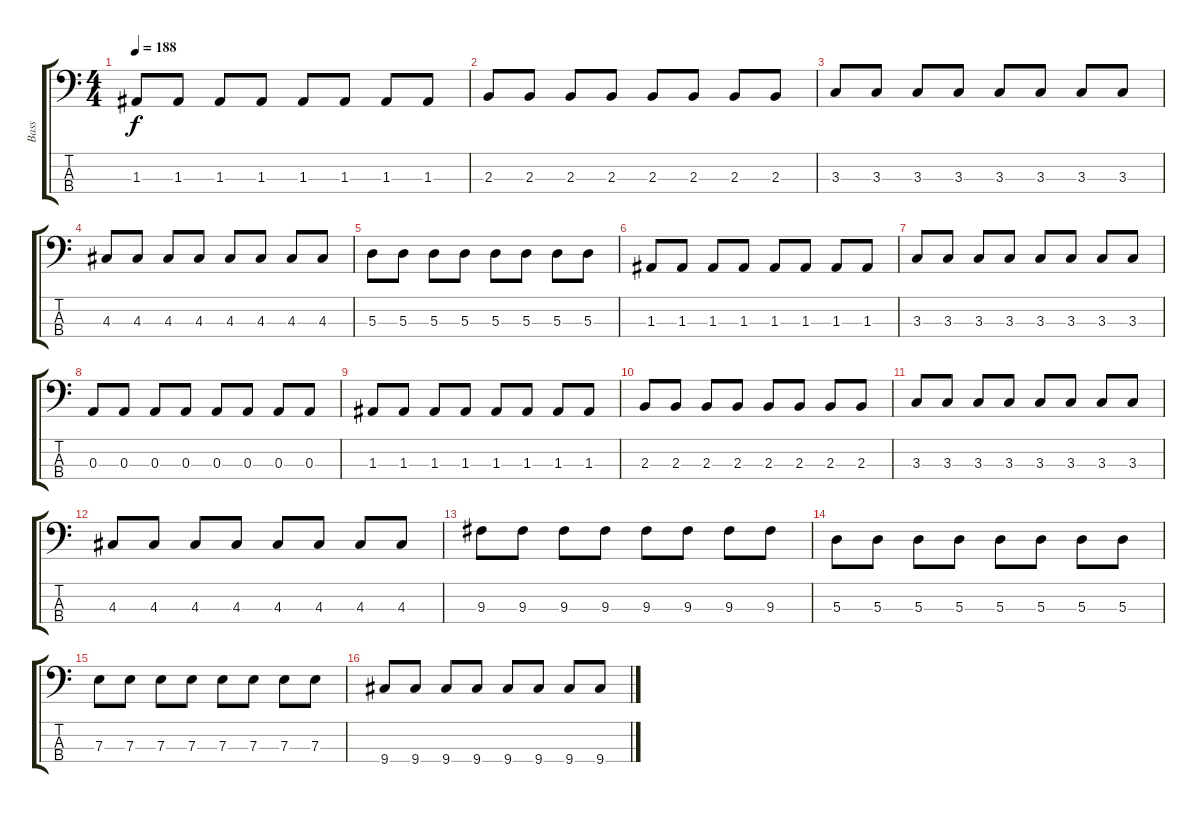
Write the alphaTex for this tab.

\track ("Bass" "Bass") {instrument electricbassfinger}
\staff {score tabs}
\tuning (G2 D2 A1 E1) {hide}
\ts (4 4)
\tempo 188
\clef f4
\ks c
1.3.8{dy f} 1.3.8 1.3.8 1.3.8 1.3.8 1.3.8 1.3.8 1.3.8 |
2.3.8 2.3.8 2.3.8 2.3.8 2.3.8 2.3.8 2.3.8 2.3.8 |
3.3.8 3.3.8 3.3.8 3.3.8 3.3.8 3.3.8 3.3.8 3.3.8 |
4.3.8 4.3.8 4.3.8 4.3.8 4.3.8 4.3.8 4.3.8 4.3.8 |
5.3.8 5.3.8 5.3.8 5.3.8 5.3.8 5.3.8 5.3.8 5.3.8 |
1.3.8 1.3.8 1.3.8 1.3.8 1.3.8 1.3.8 1.3.8 1.3.8 |
3.3.8 3.3.8 3.3.8 3.3.8 3.3.8 3.3.8 3.3.8 3.3.8 |
0.3.8 0.3.8 0.3.8 0.3.8 0.3.8 0.3.8 0.3.8 0.3.8 |
1.3.8 1.3.8 1.3.8 1.3.8 1.3.8 1.3.8 1.3.8 1.3.8 |
2.3.8 2.3.8 2.3.8 2.3.8 2.3.8 2.3.8 2.3.8 2.3.8 |
3.3.8 3.3.8 3.3.8 3.3.8 3.3.8 3.3.8 3.3.8 3.3.8 |
4.3.8 4.3.8 4.3.8 4.3.8 4.3.8 4.3.8 4.3.8 4.3.8 |
9.3.8 9.3.8 9.3.8 9.3.8 9.3.8 9.3.8 9.3.8 9.3.8 |
5.3.8 5.3.8 5.3.8 5.3.8 5.3.8 5.3.8 5.3.8 5.3.8 |
7.3.8 7.3.8 7.3.8 7.3.8 7.3.8 7.3.8 7.3.8 7.3.8 |
9.4.8 9.4.8 9.4.8 9.4.8 9.4.8 9.4.8 9.4.8 9.4.8
